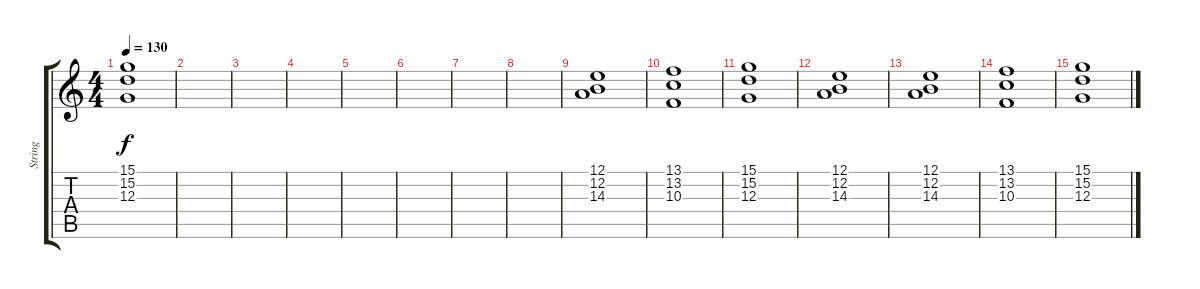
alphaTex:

\track ("String" "String") {instrument stringensemble2}
\staff {score tabs}
\tuning (E4 B3 G3 D3 A2 E2) {hide}
\ts (4 4)
\tempo 130
\clef g2
\ks c
(15.1 15.2 12.3).1{dy f} |
|
|
|
|
|
|
|
(12.1 12.2 14.3).1 |
(13.1 13.2 10.3).1 |
(15.1 15.2 12.3).1 |
(12.1 12.2 14.3).1 |
(12.1 12.2 14.3).1 |
(13.1 13.2 10.3).1 |
(15.1 15.2 12.3).1
